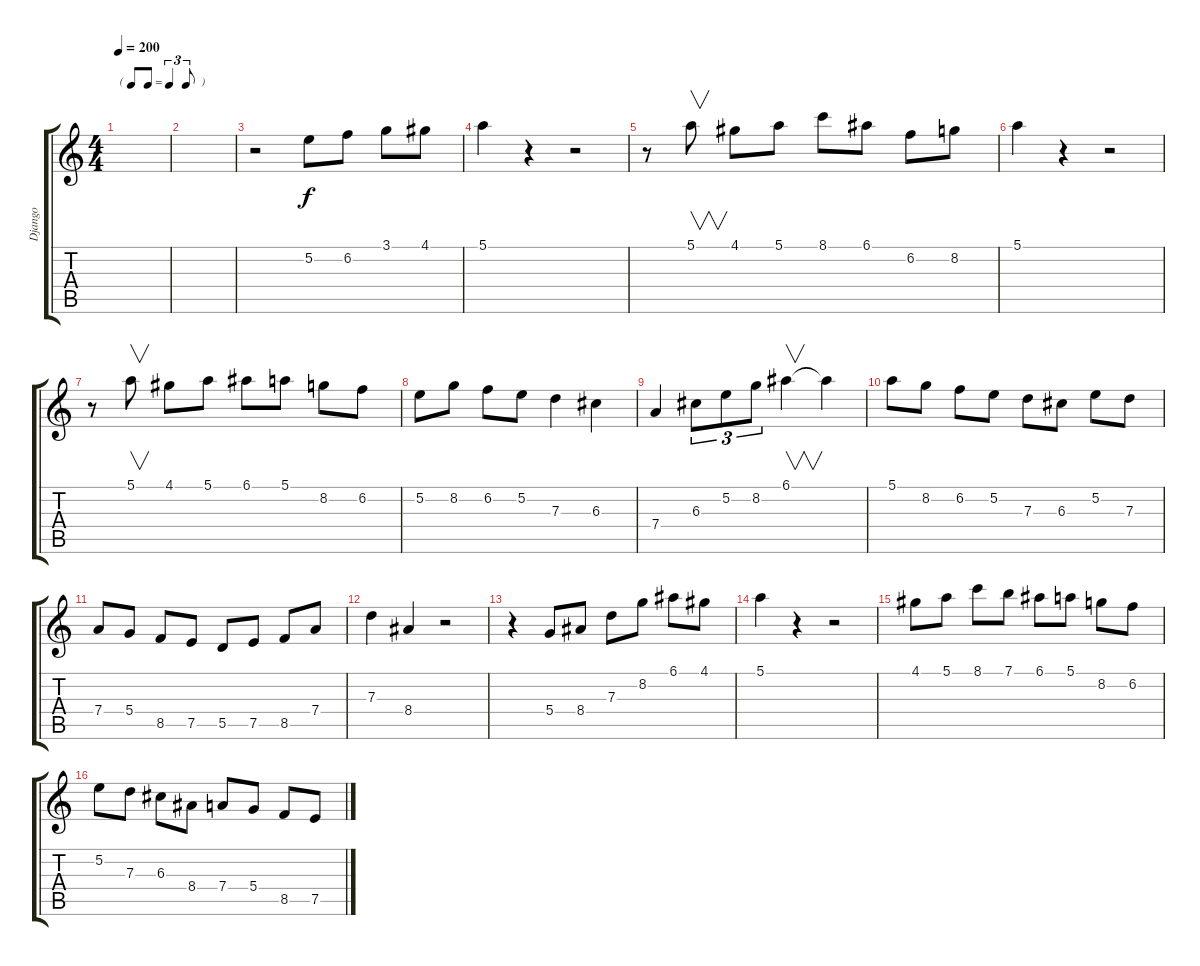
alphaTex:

\track ("Django" "Django") {instrument acousticguitarsteel}
\staff {score tabs}
\tuning (E4 B3 G3 D3 A2 E2) {hide}
\ts (4 4)
\tf triplet8th
\tempo 200
\clef g2
\ks c
|
|
r.2 5.2.8 6.2.8 3.1.8 4.1.8 |
5.1.4 r.4 r.2 |
r.8 5.1.8{v} 4.1.8 5.1.8 8.1.8 6.1.8 6.2.8 8.2.8 |
5.1.4 r.4 r.2 |
r.8 5.1.8{v} 4.1.8 5.1.8 6.1.8 5.1.8 8.2.8 6.2.8 |
5.2.8 8.2.8 6.2.8 5.2.8 7.3.4 6.3.4 |
7.4.4 6.3.8{tu (3 2)} 5.2.8{tu (3 2)} 8.2.8{tu (3 2)} 6.1.4{v} 6.1{t}.4 |
5.1.8 8.2.8 6.2.8 5.2.8 7.3.8 6.3.8 5.2.8 7.3.8 |
7.4.8 5.4.8 8.5.8 7.5.8 5.5.8 7.5.8 8.5.8 7.4.8 |
7.3.4 8.4.4 r.2 |
r.4 5.4.8 8.4.8 7.3.8 8.2.8 6.1.8 4.1.8 |
5.1.4 r.4 r.2 |
4.1.8 5.1.8 8.1.8 7.1.8 6.1.8 5.1.8 8.2.8 6.2.8 |
5.2.8 7.3.8 6.3.8 8.4.8 7.4.8 5.4.8 8.5.8 7.5.8
